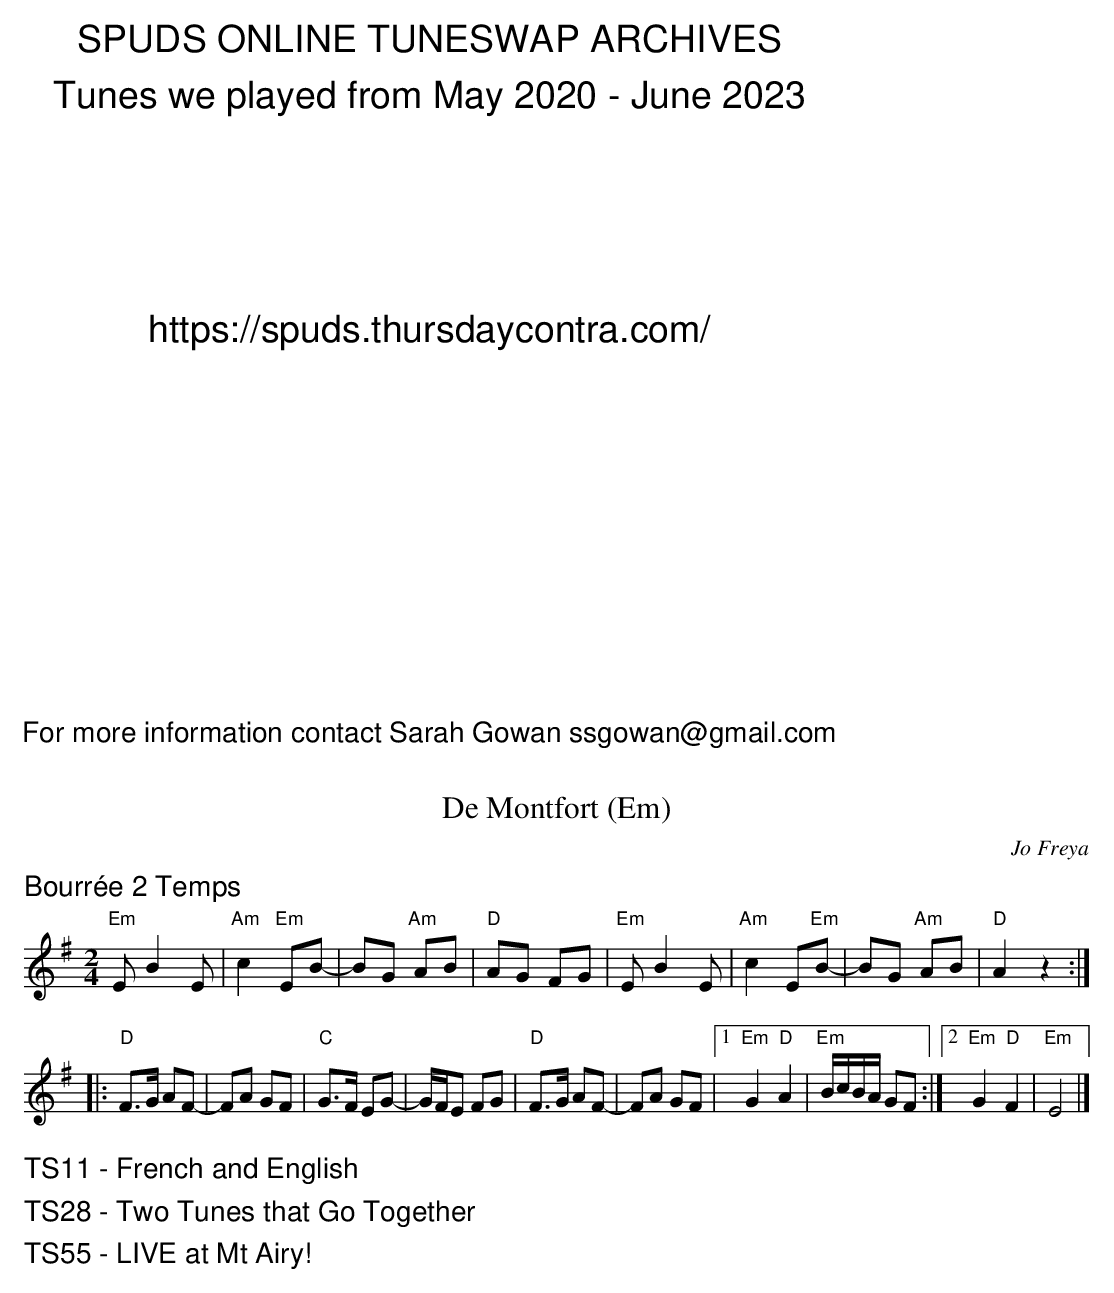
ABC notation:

X:1
T:De Montfort (Em)
C:Jo Freya
K:Em
M:2/4
L:1/8
%%text Bourrée 2 Temps
"Em"EB2 E|"Am"c2 "Em"EB-|BG "Am"AB |"D"AG FG |\
"Em"EB2 E|"Am"c2 E"Em"B-|BG "Am"AB |"D"A2 z2 :|
|:"D" F>G AF-|FA GF |"C"G>F EG-|G/2F/2E FG |\
"D"F>G AF-|FA GF |1 "Em"G2 "D" A2 |"Em"B/2c/2B/2A/2 GF :|2"Em" G2 "D"F2 |"Em"E4 |]
